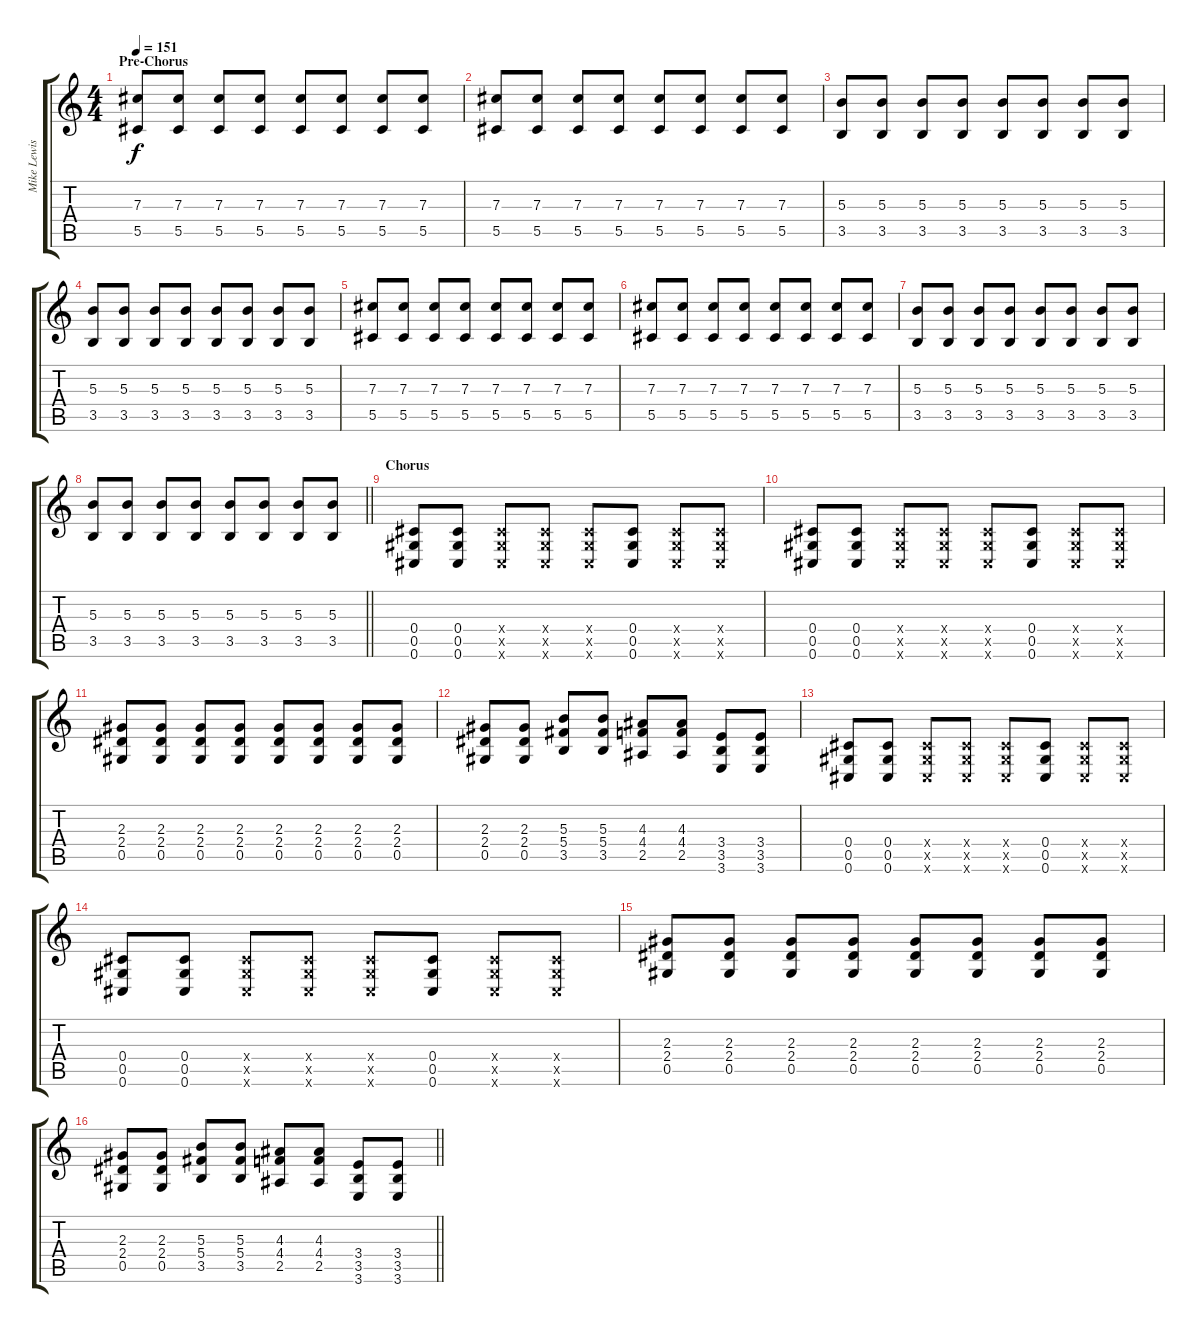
\track ("Mike Lewis [Rhythm Guitar L]" "Mike Lewis") {instrument overdrivenguitar}
\staff {score tabs}
\tuning (Eb4 Bb3 Gb3 Db3 Ab2 Db2) {hide}
\ts (4 4)
\section ("" "Pre-Chorus")
\tempo 151
\clef g2
\ks c
(7.3 5.5).8{dy f} (7.3 5.5).8 (7.3 5.5).8 (7.3 5.5).8 (7.3 5.5).8 (7.3 5.5).8 (7.3 5.5).8 (7.3 5.5).8 |
(7.3 5.5).8 (7.3 5.5).8 (7.3 5.5).8 (7.3 5.5).8 (7.3 5.5).8 (7.3 5.5).8 (7.3 5.5).8 (7.3 5.5).8 |
(5.3 3.5).8 (5.3 3.5).8 (5.3 3.5).8 (5.3 3.5).8 (5.3 3.5).8 (5.3 3.5).8 (5.3 3.5).8 (5.3 3.5).8 |
(5.3 3.5).8 (5.3 3.5).8 (5.3 3.5).8 (5.3 3.5).8 (5.3 3.5).8 (5.3 3.5).8 (5.3 3.5).8 (5.3 3.5).8 |
(7.3 5.5).8 (7.3 5.5).8 (7.3 5.5).8 (7.3 5.5).8 (7.3 5.5).8 (7.3 5.5).8 (7.3 5.5).8 (7.3 5.5).8 |
(7.3 5.5).8 (7.3 5.5).8 (7.3 5.5).8 (7.3 5.5).8 (7.3 5.5).8 (7.3 5.5).8 (7.3 5.5).8 (7.3 5.5).8 |
(5.3 3.5).8 (5.3 3.5).8 (5.3 3.5).8 (5.3 3.5).8 (5.3 3.5).8 (5.3 3.5).8 (5.3 3.5).8 (5.3 3.5).8 |
\barLineRight lightlight
(5.3 3.5).8 (5.3 3.5).8 (5.3 3.5).8 (5.3 3.5).8 (5.3 3.5).8 (5.3 3.5).8 (5.3 3.5).8 (5.3 3.5).8 |
\section ("" "Chorus")
(0.4 0.5 0.6).8 (0.4 0.5 0.6).8 (0.4{x} 0.5{x} 0.6{x}).8 (0.4{x} 0.5{x} 0.6{x}).8 (0.4{x} 0.5{x} 0.6{x}).8 (0.4 0.5 0.6).8 (0.4{x} 0.5{x} 0.6{x}).8 (0.4{x} 0.5{x} 0.6{x}).8 |
(0.4 0.5 0.6).8 (0.4 0.5 0.6).8 (0.4{x} 0.5{x} 0.6{x}).8 (0.4{x} 0.5{x} 0.6{x}).8 (0.4{x} 0.5{x} 0.6{x}).8 (0.4 0.5 0.6).8 (0.4{x} 0.5{x} 0.6{x}).8 (0.4{x} 0.5{x} 0.6{x}).8 |
(2.3 2.4 0.5).8 (2.3 2.4 0.5).8 (2.3 2.4 0.5).8 (2.3 2.4 0.5).8 (2.3 2.4 0.5).8 (2.3 2.4 0.5).8 (2.3 2.4 0.5).8 (2.3 2.4 0.5).8 |
(2.3 2.4 0.5).8 (2.3 2.4 0.5).8 (5.3 5.4 3.5).8 (5.3 5.4 3.5).8 (4.3 4.4 2.5).8 (4.3 4.4 2.5).8 (3.4 3.5 3.6).8 (3.4 3.5 3.6).8 |
(0.4 0.5 0.6).8 (0.4 0.5 0.6).8 (0.4{x} 0.5{x} 0.6{x}).8 (0.4{x} 0.5{x} 0.6{x}).8 (0.4{x} 0.5{x} 0.6{x}).8 (0.4 0.5 0.6).8 (0.4{x} 0.5{x} 0.6{x}).8 (0.4{x} 0.5{x} 0.6{x}).8 |
(0.4 0.5 0.6).8 (0.4 0.5 0.6).8 (0.4{x} 0.5{x} 0.6{x}).8 (0.4{x} 0.5{x} 0.6{x}).8 (0.4{x} 0.5{x} 0.6{x}).8 (0.4 0.5 0.6).8 (0.4{x} 0.5{x} 0.6{x}).8 (0.4{x} 0.5{x} 0.6{x}).8 |
(2.3 2.4 0.5).8 (2.3 2.4 0.5).8 (2.3 2.4 0.5).8 (2.3 2.4 0.5).8 (2.3 2.4 0.5).8 (2.3 2.4 0.5).8 (2.3 2.4 0.5).8 (2.3 2.4 0.5).8 |
\barLineRight lightlight
(2.3 2.4 0.5).8 (2.3 2.4 0.5).8 (5.3 5.4 3.5).8 (5.3 5.4 3.5).8 (4.3 4.4 2.5).8 (4.3 4.4 2.5).8 (3.4 3.5 3.6).8 (3.4 3.5 3.6).8
